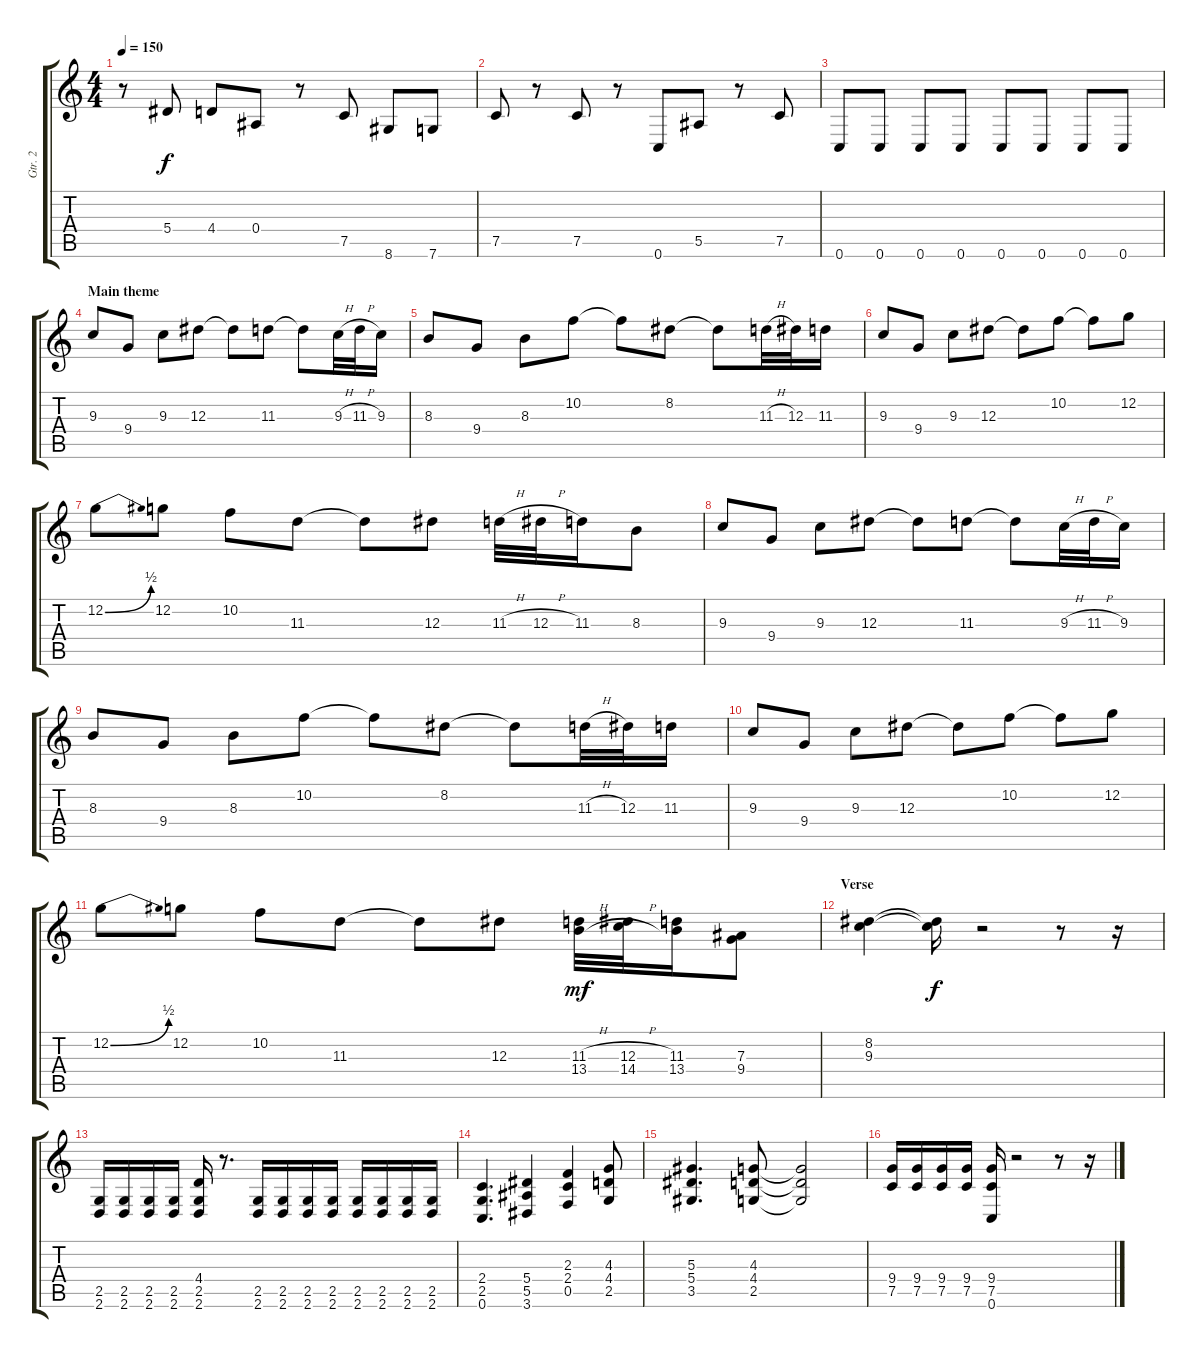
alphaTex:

\track ("Gtr. 2" "Gtr. 2") {instrument distortionguitar}
\staff {score tabs}
\tuning (C4 G3 Eb3 Bb2 F2 C2) {hide}
\ts (4 4)
\tempo 150
\clef g2
\ks c
r.8{dy f} 5.4.8 4.4.8 0.4.8 r.8 7.5.8 8.6.8 7.6.8 |
7.5.8 r.8 7.5.8 r.8 0.6.8 5.5.8 r.8 7.5.8 |
0.6.8 0.6.8 0.6.8 0.6.8 0.6.8 0.6.8 0.6.8 0.6.8 |
\section ("" "Main theme")
9.3.8{volume 13 balance 14} 9.4.8 9.3.8 12.3.8 12.3{t}.8 11.3.8 11.3{t}.8 9.3{h}.32 11.3{h}.32 9.3.16 |
8.3.8 9.4.8 8.3.8 10.2.8 10.2{t}.8 8.2.8 8.2{t}.8 11.3{h}.32 12.3.32 11.3.16 |
9.3.8 9.4.8 9.3.8 12.3.8 12.3{t}.8 10.2.8 10.2{t}.8 12.2.8 |
12.2{be (bend 0 0 60 2)}.8 12.2.8 10.2.8 11.3.8 11.3{t}.8 12.3.8 11.3{h}.32 12.3{h}.32 11.3.16 8.3.8 |
9.3.8 9.4.8 9.3.8 12.3.8 12.3{t}.8 11.3.8 11.3{t}.8 9.3{h}.32 11.3{h}.32 9.3.16 |
8.3.8 9.4.8 8.3.8 10.2.8 10.2{t}.8 8.2.8 8.2{t}.8 11.3{h}.32 12.3.32 11.3.16 |
9.3.8 9.4.8 9.3.8 12.3.8 12.3{t}.8 10.2.8 10.2{t}.8 12.2.8 |
12.2{be (bend 0 0 60 2)}.8 12.2.8 10.2.8 11.3.8 11.3{t}.8 12.3.8 (11.3{h} 13.4{h}).32{dy mf} (12.3{h} 14.4{h}).32 (11.3 13.4).16 (7.3 9.4).8 |
\section ("" "Verse")
(8.2 9.3).4 (8.2{t} 9.3{t}).16{dy f} r.2 r.8 r.16 |
(2.5 2.6).16 (2.5 2.6).16 (2.5 2.6).16 (2.5 2.6).16 (4.4 2.5 2.6).16 r.8{d} (2.5 2.6).16 (2.5 2.6).16 (2.5 2.6).16 (2.5 2.6).16 (2.5 2.6).16 (2.5 2.6).16 (2.5 2.6).16 (2.5 2.6).16 |
(2.4 2.5 0.6).4{d} (5.4 5.5 3.6).4 (2.3 2.4 0.5).4 (4.3 4.4 2.5).8 |
(5.3 5.4 3.5).4{d} (4.3 4.4 2.5).8 (4.3{t} 4.4{t} 2.5{t}).2 |
(9.4 7.5).16 (9.4 7.5).16 (9.4 7.5).16 (9.4 7.5).16 (9.4 7.5 0.6).16 r.2 r.8 r.16
